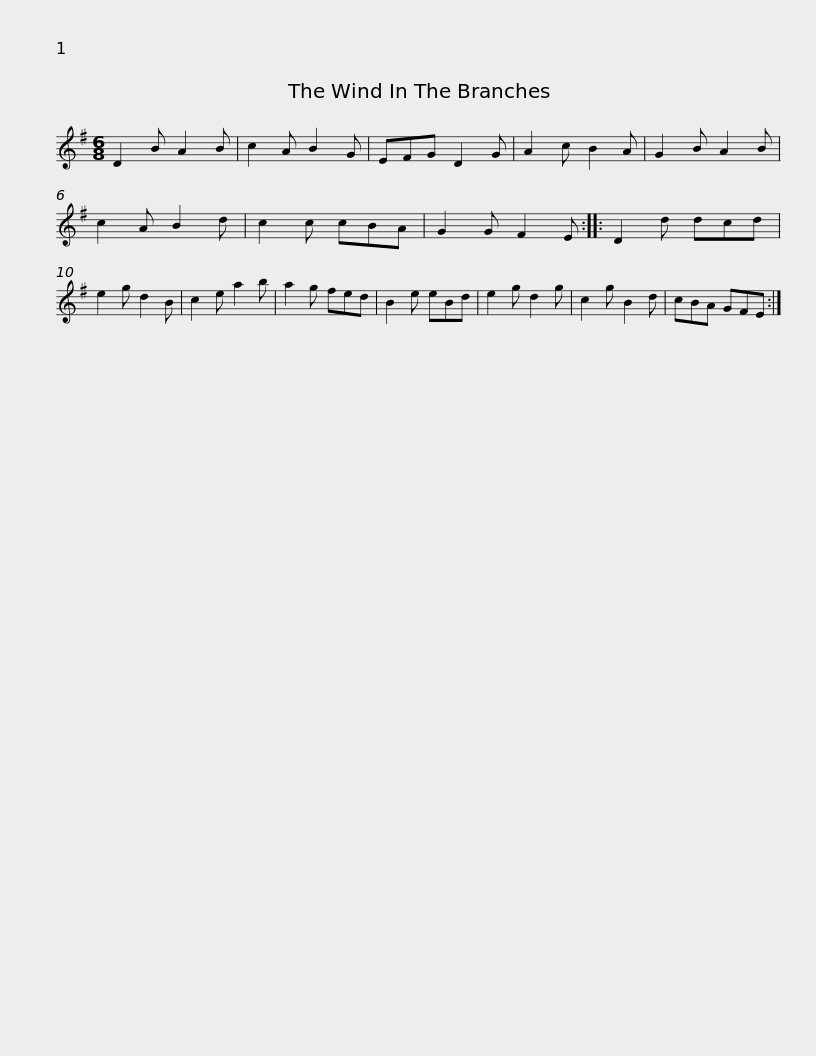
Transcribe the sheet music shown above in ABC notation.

X:1
L:1/8
M:6/8
I:linebreak $
K:G
V:1 treble
V:1
 D2 B A2 B | c2 A B2 G | EFG D2 G | A2 c B2 A | G2 B A2 B | %5
 c2 A B2 d | c2 c cBA | G2 G F2 E ::$ D2 d dcd | e2 g d2 B | %10
 c2 e a2 b | a2 g fed | B2 e eBd | e2 g d2 g | c2 g B2 d | %15
 cBA GFE :| %16
